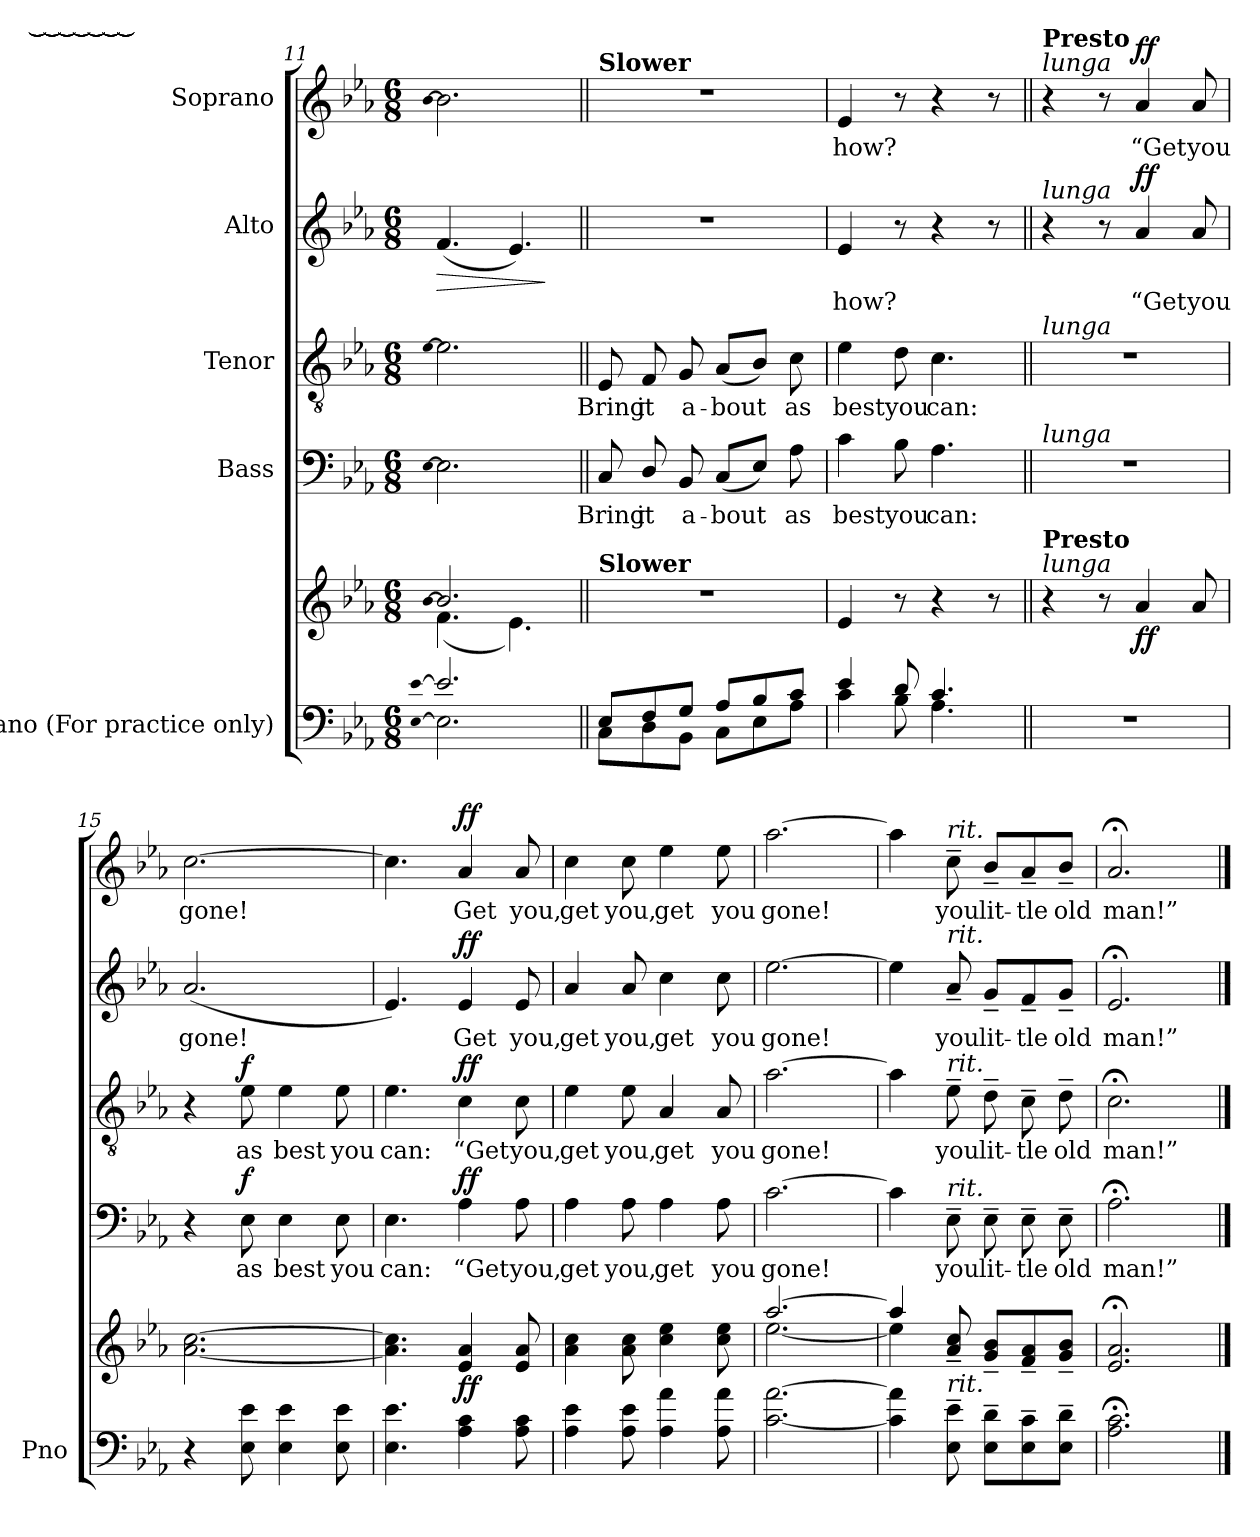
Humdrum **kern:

**kern	**kern	**dynam	**kern	**text	**dynam	**kern	**text	**dynam	**kern	**text	**dynam	**kern	**text	**dynam
*part5	*part5	*part5	*part4	*part4	*part4	*part3	*part3	*part3	*part2	*part2	*part2	*part1	*part1	*part1
*staff6	*staff5	*staff5/6	*staff4	*staff4	*staff4	*staff3	*staff3	*staff3	*staff2	*staff2	*staff2	*staff1	*staff1	*staff1
*I"Piano (For practice only)	*	*	*I"Bass	*	*	*I"Tenor	*	*	*I"Alto	*	*	*I"Soprano	*	*
*I'Pno	*	*	*	*	*	*	*	*	*	*	*	*	*	*
*clefF4	*clefG2	*	*clefF4	*	*	*clefGv2	*	*	*clefG2	*	*	*clefG2	*	*
*k[b-e-a-]	*k[b-e-a-]	*	*k[b-e-a-]	*	*	*k[b-e-a-]	*	*	*k[b-e-a-]	*	*	*k[b-e-a-]	*	*
*M6/8	*M6/8	*	*M6/8	*	*	*M6/8	*	*	*M6/8	*	*	*M6/8	*	*
=11	=11	=11	=11	=11	=11	=11	=11	=11	=11	=11	=11	=11	=11	=11
*^	*	*	*	*	*	*	*	*	*	*	*	*	*	*
[qe-	[qE-	[qb-	.	[qE-	.	.	[qe-	.	.	.	.	.	[qb-	.	.
*	*	*^	*	*	*	*	*	*	*	*	*	*	*	*	*
!	!	!	!	!	!	!	!	!	!	!	!	!	!LO:HP:b	!	!	!
2.e-/]	2.E-\]	2.b-/]	(4.f\	.	2.E-\]	________	.	2.e-\]	________	.	(4.f/	________	>	2.b-\]	________	.
.	.	.	4.e-\)	.	.	.	.	.	.	.	4.e-/)	.	.	.	.	.
*v	*v	*	*	*	*	*	*	*	*	*	*	*	*	*	*	*
*	*v	*v	*	*	*	*	*	*	*	*	*	*	*	*	*
.	.	.	.	.	.	.	.	.	.	.	]	.	.	.
=12||	=12||	=12||	=12||	=12||	=12||	=12||	=12||	=12||	=12||	=12||	=12||	=12||	=12||	=12||
*^	*	*	*	*	*	*	*	*	*	*	*	*	*	*
!	!	!	!	!	!	!	!	!	!	!	!	!	!LO:TX:a:B:t=Slower	!	!
!	!	!LO:TX:a:B:t=Slower	!	!	!	!	!	!	!	!	!	!	!	!	!
8E-/L	8C\L	2.r	.	8C/	Bring	.	8E-/	Bring	.	2.r	.	.	2.r	.	.
8F/	8D\	.	.	8D/	it	.	8F/	it	.	.	.	.	.	.	.
8G/J	8BB-\J	.	.	8BB-/	a-	.	8G/	a-	.	.	.	.	.	.	.
8A-/L	8C\L	.	.	(8C/L	-bout	.	(8A-/L	-bout	.	.	.	.	.	.	.
8B-/	8E-\	.	.	8E-/J)	.	.	8B-/J)	.	.	.	.	.	.	.	.
8c/J	8A-\J	.	.	8A-\	as	.	8c\	as	.	.	.	.	.	.	.
=13	=13	=13	=13	=13	=13	=13	=13	=13	=13	=13	=13	=13	=13	=13	=13
4e-/	4c\	4e-/	.	4c\	best	.	4e-\	best	.	4e-/	how?	.	4e-/	how?	.
8d/	8B-\	8r	.	8B-\	you	.	8d\	you	.	8r	.	.	8r	.	.
4.c/	4.A-\	4r	.	4.A-\	can:	.	4.c\	can:	.	4r	.	.	4r	.	.
.	.	8r	.	.	.	.	.	.	.	8r	.	.	8r	.	.
*v	*v	*	*	*	*	*	*	*	*	*	*	*	*	*	*
=14||	=14||	=14||	=14||	=14||	=14||	=14||	=14||	=14||	=14||	=14||	=14||	=14||	=14||	=14||
!	!	!	!	!	!	!	!	!	!	!	!	!LO:TX:a:i:t=lunga	!	!
!	!	!	!	!	!	!	!	!	!	!	!	!LO:TX:a:B:t=Presto	!	!
!	!	!	!	!	!	!	!	!	!LO:TX:a:i:t=lunga	!	!	!	!	!
!	!	!	!	!	!	!LO:TX:a:i:t=lunga	!	!	!	!	!	!	!	!
!	!	!	!LO:TX:a:i:t=lunga	!	!	!	!	!	!	!	!	!	!	!
!	!LO:TX:a:i:t=lunga	!	!	!	!	!	!	!	!	!	!	!	!	!
!	!LO:TX:a:B:t=Presto	!	!	!	!	!	!	!	!	!	!	!	!	!
2.r	4r	.	2.r	.	.	2.r	.	.	4r	.	.	4r	.	.
.	8r	.	.	.	.	.	.	.	8r	.	.	8r	.	.
!	!	!LO:DY:b	!	!	!	!	!	!	!	!	!LO:DY:a	!	!	!LO:DY:a
.	4a-/	ff	.	.	.	.	.	.	4a-/	“Get	ff	4a-/	“Get	ff
.	8a-/	.	.	.	.	.	.	.	8a-/	you	.	8a-/	you	.
=15	=15	=15	=15	=15	=15	=15	=15	=15	=15	=15	=15	=15	=15	=15
4r	[2.a-\ [2.cc\	.	4r	.	.	4r	.	.	(2.a-/	gone!	.	[2.cc\	gone!	.
!	!	!	!	!	!LO:DY:a	!	!	!LO:DY:a	!	!	!	!	!	!
8E-\ 8e-\	.	.	8E-\	as	f	8e-\	as	f	.	.	.	.	.	.
4E-\ 4e-\	.	.	4E-\	best	.	4e-\	best	.	.	.	.	.	.	.
8E-\ 8e-\	.	.	8E-\	you	.	8e-\	you	.	.	.	.	.	.	.
=16	=16	=16	=16	=16	=16	=16	=16	=16	=16	=16	=16	=16	=16	=16
4.E-\ 4.e-\	4.a-\] 4.cc\]	.	4.E-\	can:	.	4.e-\	can:	.	4.e-/)	.	.	4.cc\]	.	.
!	!	!LO:DY:b	!	!	!LO:DY:a	!	!	!LO:DY:a	!	!	!LO:DY:a	!	!	!LO:DY:a
4A-\ 4c\	4e-/ 4a-/	ff	4A-\	“Get	ff	4c\	“Get	ff	4e-/	Get	ff	4a-/	Get	ff
8A-\ 8c\	8e-/ 8a-/	.	8A-\	you,	.	8c\	you,	.	8e-/	you,	.	8a-/	you,	.
=17	=17	=17	=17	=17	=17	=17	=17	=17	=17	=17	=17	=17	=17	=17
4A-\ 4e-\	4a-\ 4cc\	.	4A-\	get	.	4e-\	get	.	4a-/	get	.	4cc\	get	.
8A-\ 8e-\	8a-\ 8cc\	.	8A-\	you,	.	8e-\	you,	.	8a-/	you,	.	8cc\	you,	.
4A-\ 4a-\	4cc\ 4ee-\	.	4A-\	get	.	4A-/	get	.	4cc\	get	.	4ee-\	get	.
8A-\ 8a-\	8cc\ 8ee-\	.	8A-\	you	.	8A-/	you	.	8cc\	you	.	8ee-\	you	.
=18	=18	=18	=18	=18	=18	=18	=18	=18	=18	=18	=18	=18	=18	=18
*	*^	*	*	*	*	*	*	*	*	*	*	*	*	*
[2.c\ [2.a-\	[2.aa-/	[2.ee-\	.	[2.c\	gone!	.	[2.a-\	gone!	.	[2.ee-\	gone!	.	[2.aa-\	gone!	.
=19	=19	=19	=19	=19	=19	=19	=19	=19	=19	=19	=19	=19	=19	=19	=19
4c\] 4a-\]	4aa-/]	4ee-\]	.	4c\]	.	.	4a-\]	.	.	4ee-\]	.	.	4aa-\]	.	.
!	!	!	!	!	!	!	!	!	!	!	!	!	!LO:TX:i:t=rit.	!	!
!	!	!	!	!	!	!	!	!	!	!LO:TX:i:t=rit.	!	!	!	!	!
!	!	!	!	!	!	!	!LO:TX:i:t=rit.	!	!	!	!	!	!	!	!
!	!	!	!	!LO:TX:i:t=rit.	!	!	!	!	!	!	!	!	!	!	!
!LO:TX:i:t=rit.	!	!	!	!	!	!	!	!	!	!	!	!	!	!	!
8E-\~ 8e-\~	8a-/~> 8cc/~>	2ryy	.	8E-~\	you	.	8e-~\	you	.	8a-~>/	you	.	8cc~\	you	.
8E-\~ 8d\~L	8g/~> 8b-/~>L	.	.	8E-~>\	lit-	.	8d~>\	lit-	.	8g~>/L	lit-	.	8b-~>/L	lit-	.
8E-\~ 8c\~	8f/~> 8a-/~>	.	.	8E-~>\	-tle	.	8c~>\	-tle	.	8f~>/	-tle	.	8a-~>/	-tle	.
8E-\~ 8d\~J	8g/~> 8b-/~>J	.	.	8E-~>\	old	.	8d~>\	old	.	8g~>/J	old	.	8b-~>/J	old	.
*	*v	*v	*	*	*	*	*	*	*	*	*	*	*	*	*
=20	=20	=20	=20	=20	=20	=20	=20	=20	=20	=20	=20	=20	=20	=20
!	!	!	!	!	!LO:DY:a	!	!	!	!	!	!	!	!	!
!	!	!	!	!	!LO:DY:n=1:a	!	!	!LO:DY:a	!	!	!	!	!	!
!	!	!	!	!	!	!	!	!LO:DY:n=1:a	!	!	!LO:DY:a	!	!	!
!	!	!	!	!	!	!	!	!	!	!	!LO:DY:n=1:a	!	!	!LO:DY:a
!	!	!	!	!	!	!	!	!	!	!	!	!	!	!LO:DY:n=1:a
2.A-\;< 2.c\;<	2.e-/;< 2.a-/;<	.	2.A-;<\	man!”	other-dynamics ff	2.c;<\	man!”	other-dynamics ff	2.e-;</	man!”	other-dynamics ff	2.a-;</	man!”	other-dynamics ff
==	==	==	==	==	==	==	==	==	==	==	==	==	==	==
*-	*-	*-	*-	*-	*-	*-	*-	*-	*-	*-	*-	*-	*-	*-
